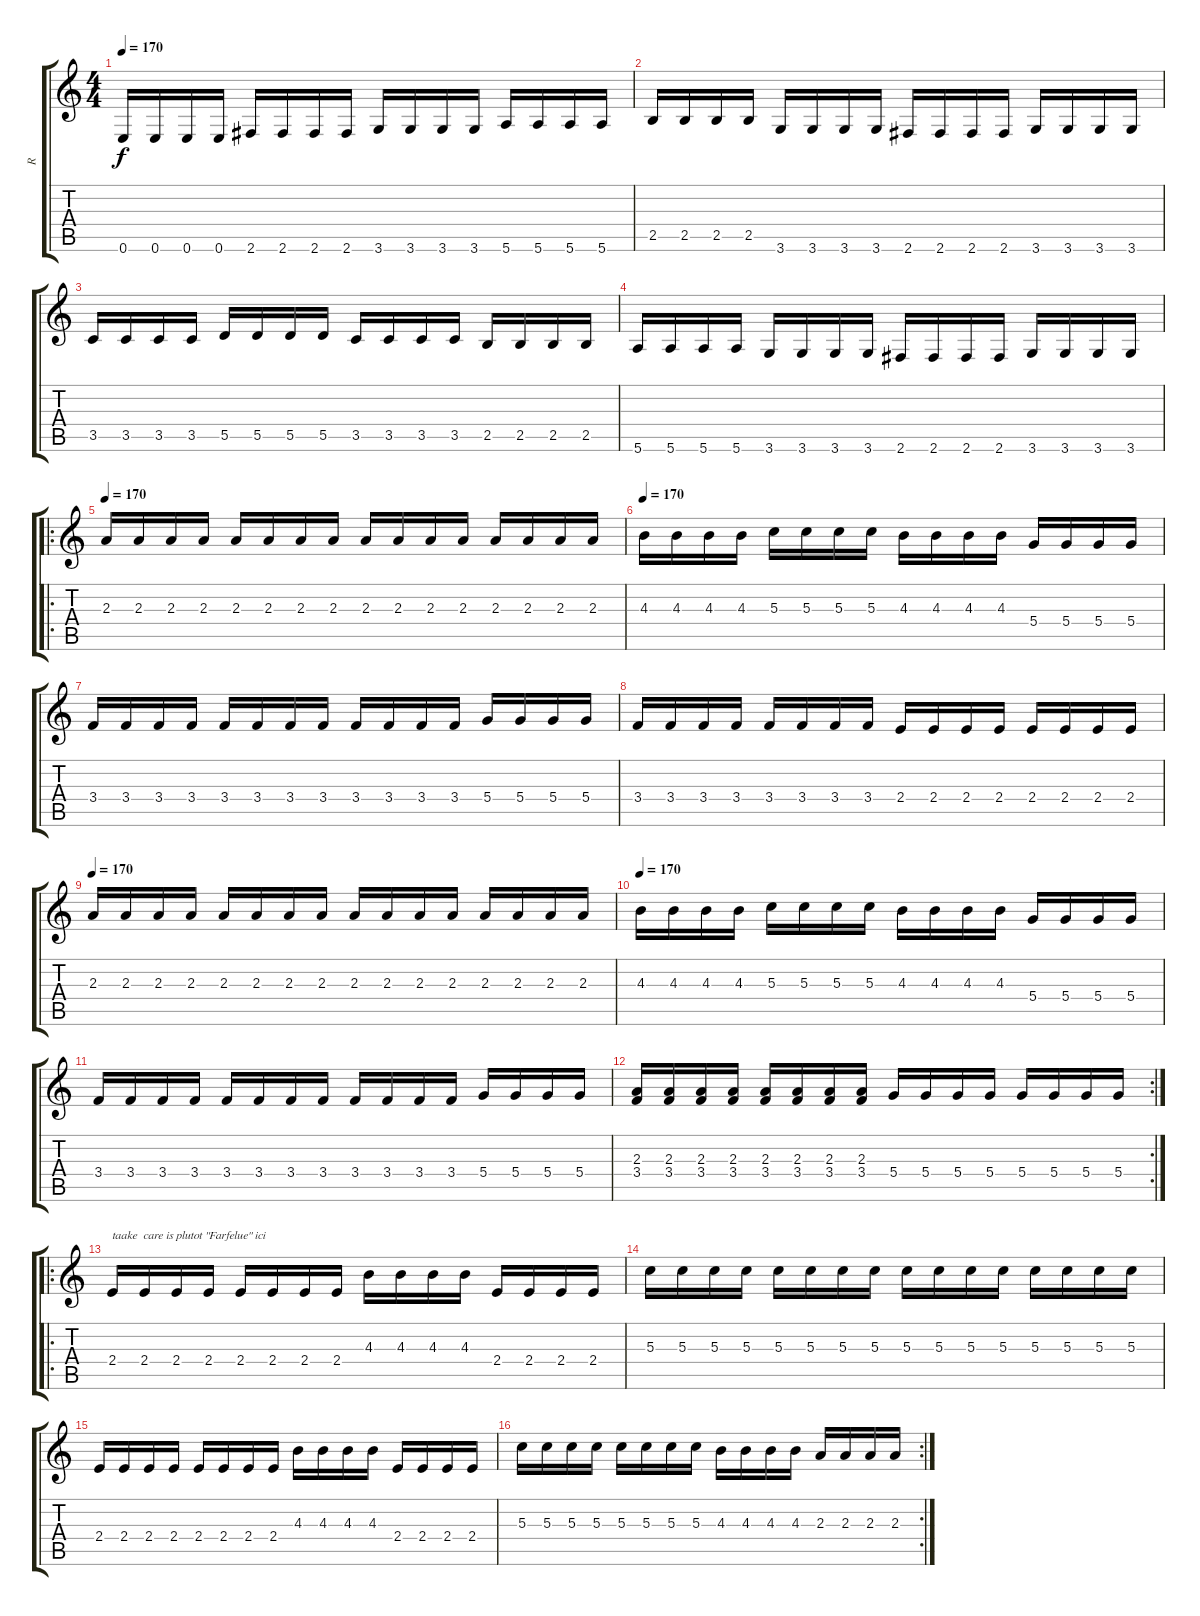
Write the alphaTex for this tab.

\track ("R" "R") {instrument distortionguitar}
\staff {score tabs}
\tuning (E4 B3 G3 D3 A2 E2) {hide}
\ts (4 4)
\tempo 170
\clef g2
\ks c
0.6.16{dy f} 0.6.16 0.6.16 0.6.16 2.6.16 2.6.16 2.6.16 2.6.16 3.6.16 3.6.16 3.6.16 3.6.16 5.6.16 5.6.16 5.6.16 5.6.16 |
2.5.16 2.5.16 2.5.16 2.5.16 3.6.16 3.6.16 3.6.16 3.6.16 2.6.16 2.6.16 2.6.16 2.6.16 3.6.16 3.6.16 3.6.16 3.6.16 |
3.5.16 3.5.16 3.5.16 3.5.16 5.5.16 5.5.16 5.5.16 5.5.16 3.5.16 3.5.16 3.5.16 3.5.16 2.5.16 2.5.16 2.5.16 2.5.16 |
5.6.16 5.6.16 5.6.16 5.6.16 3.6.16 3.6.16 3.6.16 3.6.16 2.6.16 2.6.16 2.6.16 2.6.16 3.6.16 3.6.16 3.6.16 3.6.16 |
\ro
\tempo 170
2.3.16 2.3.16 2.3.16 2.3.16 2.3.16 2.3.16 2.3.16 2.3.16 2.3.16 2.3.16 2.3.16 2.3.16 2.3.16 2.3.16 2.3.16 2.3.16 |
\tempo 170
4.3.16 4.3.16 4.3.16 4.3.16 5.3.16 5.3.16 5.3.16 5.3.16 4.3.16 4.3.16 4.3.16 4.3.16 5.4.16 5.4.16 5.4.16 5.4.16 |
3.4.16 3.4.16 3.4.16 3.4.16 3.4.16 3.4.16 3.4.16 3.4.16 3.4.16 3.4.16 3.4.16 3.4.16 5.4.16 5.4.16 5.4.16 5.4.16 |
3.4.16 3.4.16 3.4.16 3.4.16 3.4.16 3.4.16 3.4.16 3.4.16 2.4.16 2.4.16 2.4.16 2.4.16 2.4.16 2.4.16 2.4.16 2.4.16 |
\tempo 170
2.3.16 2.3.16 2.3.16 2.3.16 2.3.16 2.3.16 2.3.16 2.3.16 2.3.16 2.3.16 2.3.16 2.3.16 2.3.16 2.3.16 2.3.16 2.3.16 |
\tempo 170
4.3.16 4.3.16 4.3.16 4.3.16 5.3.16 5.3.16 5.3.16 5.3.16 4.3.16 4.3.16 4.3.16 4.3.16 5.4.16 5.4.16 5.4.16 5.4.16 |
3.4.16 3.4.16 3.4.16 3.4.16 3.4.16 3.4.16 3.4.16 3.4.16 3.4.16 3.4.16 3.4.16 3.4.16 5.4.16 5.4.16 5.4.16 5.4.16 |
\rc 2
(2.3 3.4).16 (2.3 3.4).16 (2.3 3.4).16 (2.3 3.4).16 (2.3 3.4).16 (2.3 3.4).16 (2.3 3.4).16 (2.3 3.4).16 5.4.16 5.4.16 5.4.16 5.4.16 5.4.16 5.4.16 5.4.16 5.4.16 |
\ro
2.4.16{txt "taake  care is plutot \"Farfelue\" ici"} 2.4.16 2.4.16 2.4.16 2.4.16 2.4.16 2.4.16 2.4.16 4.3.16 4.3.16 4.3.16 4.3.16 2.4.16 2.4.16 2.4.16 2.4.16 |
5.3.16 5.3.16 5.3.16 5.3.16 5.3.16 5.3.16 5.3.16 5.3.16 5.3.16 5.3.16 5.3.16 5.3.16 5.3.16 5.3.16 5.3.16 5.3.16 |
2.4.16 2.4.16 2.4.16 2.4.16 2.4.16 2.4.16 2.4.16 2.4.16 4.3.16 4.3.16 4.3.16 4.3.16 2.4.16 2.4.16 2.4.16 2.4.16 |
\rc 2
5.3.16 5.3.16 5.3.16 5.3.16 5.3.16 5.3.16 5.3.16 5.3.16 4.3.16 4.3.16 4.3.16 4.3.16 2.3.16 2.3.16 2.3.16 2.3.16
